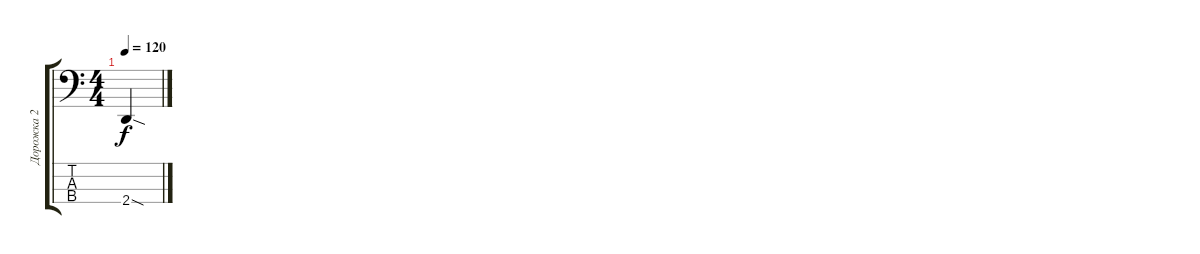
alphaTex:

\track ("Дорожка 2" "Дорожка 2") {instrument electricbasspick}
\staff {score tabs}
\tuning (F2 C2 G1 C1) {hide}
\ts (4 4)
\tempo 120
\clef f4
\ks c
2.4{sod}.4{dy f}
